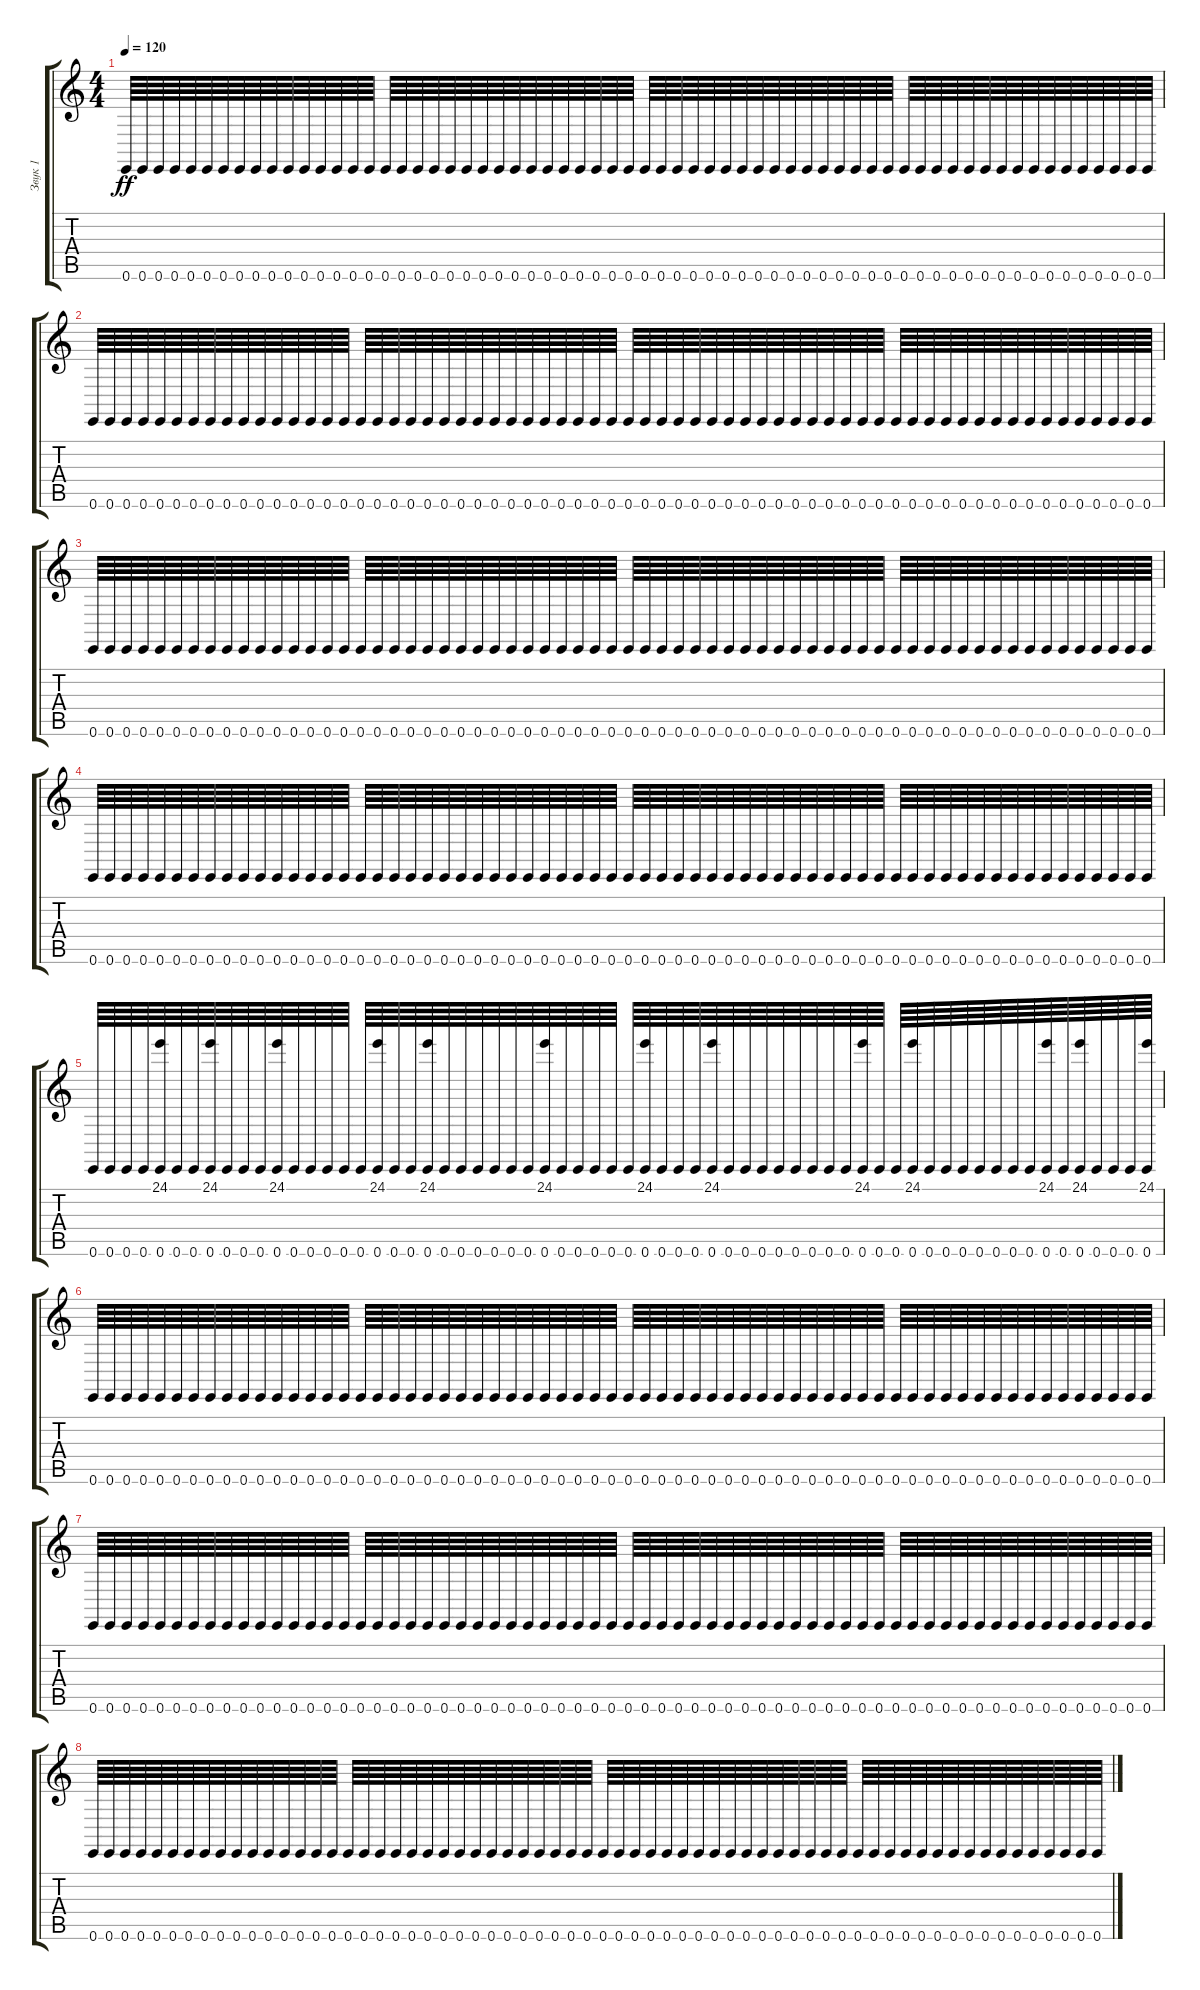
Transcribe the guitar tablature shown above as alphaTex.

\track ("Звук 1" "Звук 1") {instrument pad3polysynth}
\staff {score tabs}
\tuning (E4 B3 G3 D3 A2 E2) {hide}
\ts (4 4)
\tempo 120
\clef g2
\ks c
0.6.64{dy ff} 0.6.64 0.6.64 0.6.64 0.6.64 0.6.64 0.6.64 0.6.64 0.6.64 0.6.64 0.6.64 0.6.64 0.6.64 0.6.64 0.6.64 0.6.64 0.6.64 0.6.64 0.6.64 0.6.64 0.6.64 0.6.64 0.6.64 0.6.64 0.6.64 0.6.64 0.6.64 0.6.64 0.6.64 0.6.64 0.6.64 0.6.64 0.6.64 0.6.64 0.6.64 0.6.64 0.6.64 0.6.64 0.6.64 0.6.64 0.6.64 0.6.64 0.6.64 0.6.64 0.6.64 0.6.64 0.6.64 0.6.64 0.6.64 0.6.64 0.6.64 0.6.64 0.6.64 0.6.64 0.6.64 0.6.64 0.6.64 0.6.64 0.6.64 0.6.64 0.6.64 0.6.64 0.6.64 0.6.64 |
0.6.64 0.6.64 0.6.64 0.6.64 0.6.64 0.6.64 0.6.64 0.6.64 0.6.64 0.6.64 0.6.64 0.6.64 0.6.64 0.6.64 0.6.64 0.6.64 0.6.64 0.6.64 0.6.64 0.6.64 0.6.64 0.6.64 0.6.64 0.6.64 0.6.64 0.6.64 0.6.64 0.6.64 0.6.64 0.6.64 0.6.64 0.6.64 0.6.64 0.6.64 0.6.64 0.6.64 0.6.64 0.6.64 0.6.64 0.6.64 0.6.64 0.6.64 0.6.64 0.6.64 0.6.64 0.6.64 0.6.64 0.6.64 0.6.64 0.6.64 0.6.64 0.6.64 0.6.64 0.6.64 0.6.64 0.6.64 0.6.64 0.6.64 0.6.64 0.6.64 0.6.64 0.6.64 0.6.64 0.6.64 |
0.6.64 0.6.64 0.6.64 0.6.64 0.6.64 0.6.64 0.6.64 0.6.64 0.6.64 0.6.64 0.6.64 0.6.64 0.6.64 0.6.64 0.6.64 0.6.64 0.6.64 0.6.64 0.6.64 0.6.64 0.6.64 0.6.64 0.6.64 0.6.64 0.6.64 0.6.64 0.6.64 0.6.64 0.6.64 0.6.64 0.6.64 0.6.64 0.6.64 0.6.64 0.6.64 0.6.64 0.6.64 0.6.64 0.6.64 0.6.64 0.6.64 0.6.64 0.6.64 0.6.64 0.6.64 0.6.64 0.6.64 0.6.64 0.6.64 0.6.64 0.6.64 0.6.64 0.6.64 0.6.64 0.6.64 0.6.64 0.6.64 0.6.64 0.6.64 0.6.64 0.6.64 0.6.64 0.6.64 0.6.64 |
0.6.64 0.6.64 0.6.64 0.6.64 0.6.64 0.6.64 0.6.64 0.6.64 0.6.64 0.6.64 0.6.64 0.6.64 0.6.64 0.6.64 0.6.64 0.6.64 0.6.64 0.6.64 0.6.64 0.6.64 0.6.64 0.6.64 0.6.64 0.6.64 0.6.64 0.6.64 0.6.64 0.6.64 0.6.64 0.6.64 0.6.64 0.6.64 0.6.64 0.6.64 0.6.64 0.6.64 0.6.64 0.6.64 0.6.64 0.6.64 0.6.64 0.6.64 0.6.64 0.6.64 0.6.64 0.6.64 0.6.64 0.6.64 0.6.64 0.6.64 0.6.64 0.6.64 0.6.64 0.6.64 0.6.64 0.6.64 0.6.64 0.6.64 0.6.64 0.6.64 0.6.64 0.6.64 0.6.64 0.6.64 |
0.6.64 0.6.64 0.6.64 0.6.64 (24.1 0.6).64 0.6.64 0.6.64 (24.1 0.6).64 0.6.64 0.6.64 0.6.64 (24.1 0.6).64 0.6.64 0.6.64 0.6.64 0.6.64 0.6.64 (24.1 0.6).64 0.6.64 0.6.64 (24.1 0.6).64 0.6.64 0.6.64 0.6.64 0.6.64 0.6.64 0.6.64 (24.1 0.6).64 0.6.64 0.6.64 0.6.64 0.6.64 0.6.64 (24.1 0.6).64 0.6.64 0.6.64 0.6.64 (24.1 0.6).64 0.6.64 0.6.64 0.6.64 0.6.64 0.6.64 0.6.64 0.6.64 0.6.64 (24.1 0.6).64 0.6.64 0.6.64 (24.1 0.6).64 0.6.64 0.6.64 0.6.64 0.6.64 0.6.64 0.6.64 0.6.64 (24.1 0.6).64 0.6.64 (24.1 0.6).64 0.6.64 0.6.64 0.6.64 (24.1 0.6).64 |
0.6.64 0.6.64 0.6.64 0.6.64 0.6.64 0.6.64 0.6.64 0.6.64 0.6.64 0.6.64 0.6.64 0.6.64 0.6.64 0.6.64 0.6.64 0.6.64 0.6.64 0.6.64 0.6.64 0.6.64 0.6.64 0.6.64 0.6.64 0.6.64 0.6.64 0.6.64 0.6.64 0.6.64 0.6.64 0.6.64 0.6.64 0.6.64 0.6.64 0.6.64 0.6.64 0.6.64 0.6.64 0.6.64 0.6.64 0.6.64 0.6.64 0.6.64 0.6.64 0.6.64 0.6.64 0.6.64 0.6.64 0.6.64 0.6.64 0.6.64 0.6.64 0.6.64 0.6.64 0.6.64 0.6.64 0.6.64 0.6.64 0.6.64 0.6.64 0.6.64 0.6.64 0.6.64 0.6.64 0.6.64 |
0.6.64 0.6.64 0.6.64 0.6.64 0.6.64 0.6.64 0.6.64 0.6.64 0.6.64 0.6.64 0.6.64 0.6.64 0.6.64 0.6.64 0.6.64 0.6.64 0.6.64 0.6.64 0.6.64 0.6.64 0.6.64 0.6.64 0.6.64 0.6.64 0.6.64 0.6.64 0.6.64 0.6.64 0.6.64 0.6.64 0.6.64 0.6.64 0.6.64 0.6.64 0.6.64 0.6.64 0.6.64 0.6.64 0.6.64 0.6.64 0.6.64 0.6.64 0.6.64 0.6.64 0.6.64 0.6.64 0.6.64 0.6.64 0.6.64 0.6.64 0.6.64 0.6.64 0.6.64 0.6.64 0.6.64 0.6.64 0.6.64 0.6.64 0.6.64 0.6.64 0.6.64 0.6.64 0.6.64 0.6.64 |
0.6.64 0.6.64 0.6.64 0.6.64 0.6.64 0.6.64 0.6.64 0.6.64 0.6.64 0.6.64 0.6.64 0.6.64 0.6.64 0.6.64 0.6.64 0.6.64 0.6.64 0.6.64 0.6.64 0.6.64 0.6.64 0.6.64 0.6.64 0.6.64 0.6.64 0.6.64 0.6.64 0.6.64 0.6.64 0.6.64 0.6.64 0.6.64 0.6.64 0.6.64 0.6.64 0.6.64 0.6.64 0.6.64 0.6.64 0.6.64 0.6.64 0.6.64 0.6.64 0.6.64 0.6.64 0.6.64 0.6.64 0.6.64 0.6.64 0.6.64 0.6.64 0.6.64 0.6.64 0.6.64 0.6.64 0.6.64 0.6.64 0.6.64 0.6.64 0.6.64 0.6.64 0.6.64 0.6.64 0.6.64
